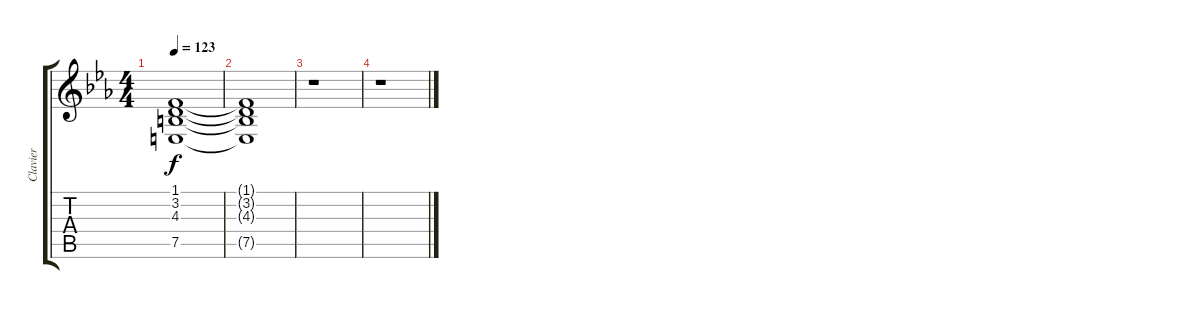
\track ("Clavier" "Clavier") {instrument tremolostrings}
\staff {score tabs}
\tuning (E4 B3 G3 D3 A2 E2) {hide}
\ts (4 4)
\tempo 123
\clef g2
\ks cminor
(1.1{t} 3.2{t} 4.3{t} 7.5).1{dy f} |
(1.1{t} 3.2{t} 4.3{t} 7.5{t}).1 |
r.1 |
r.1
